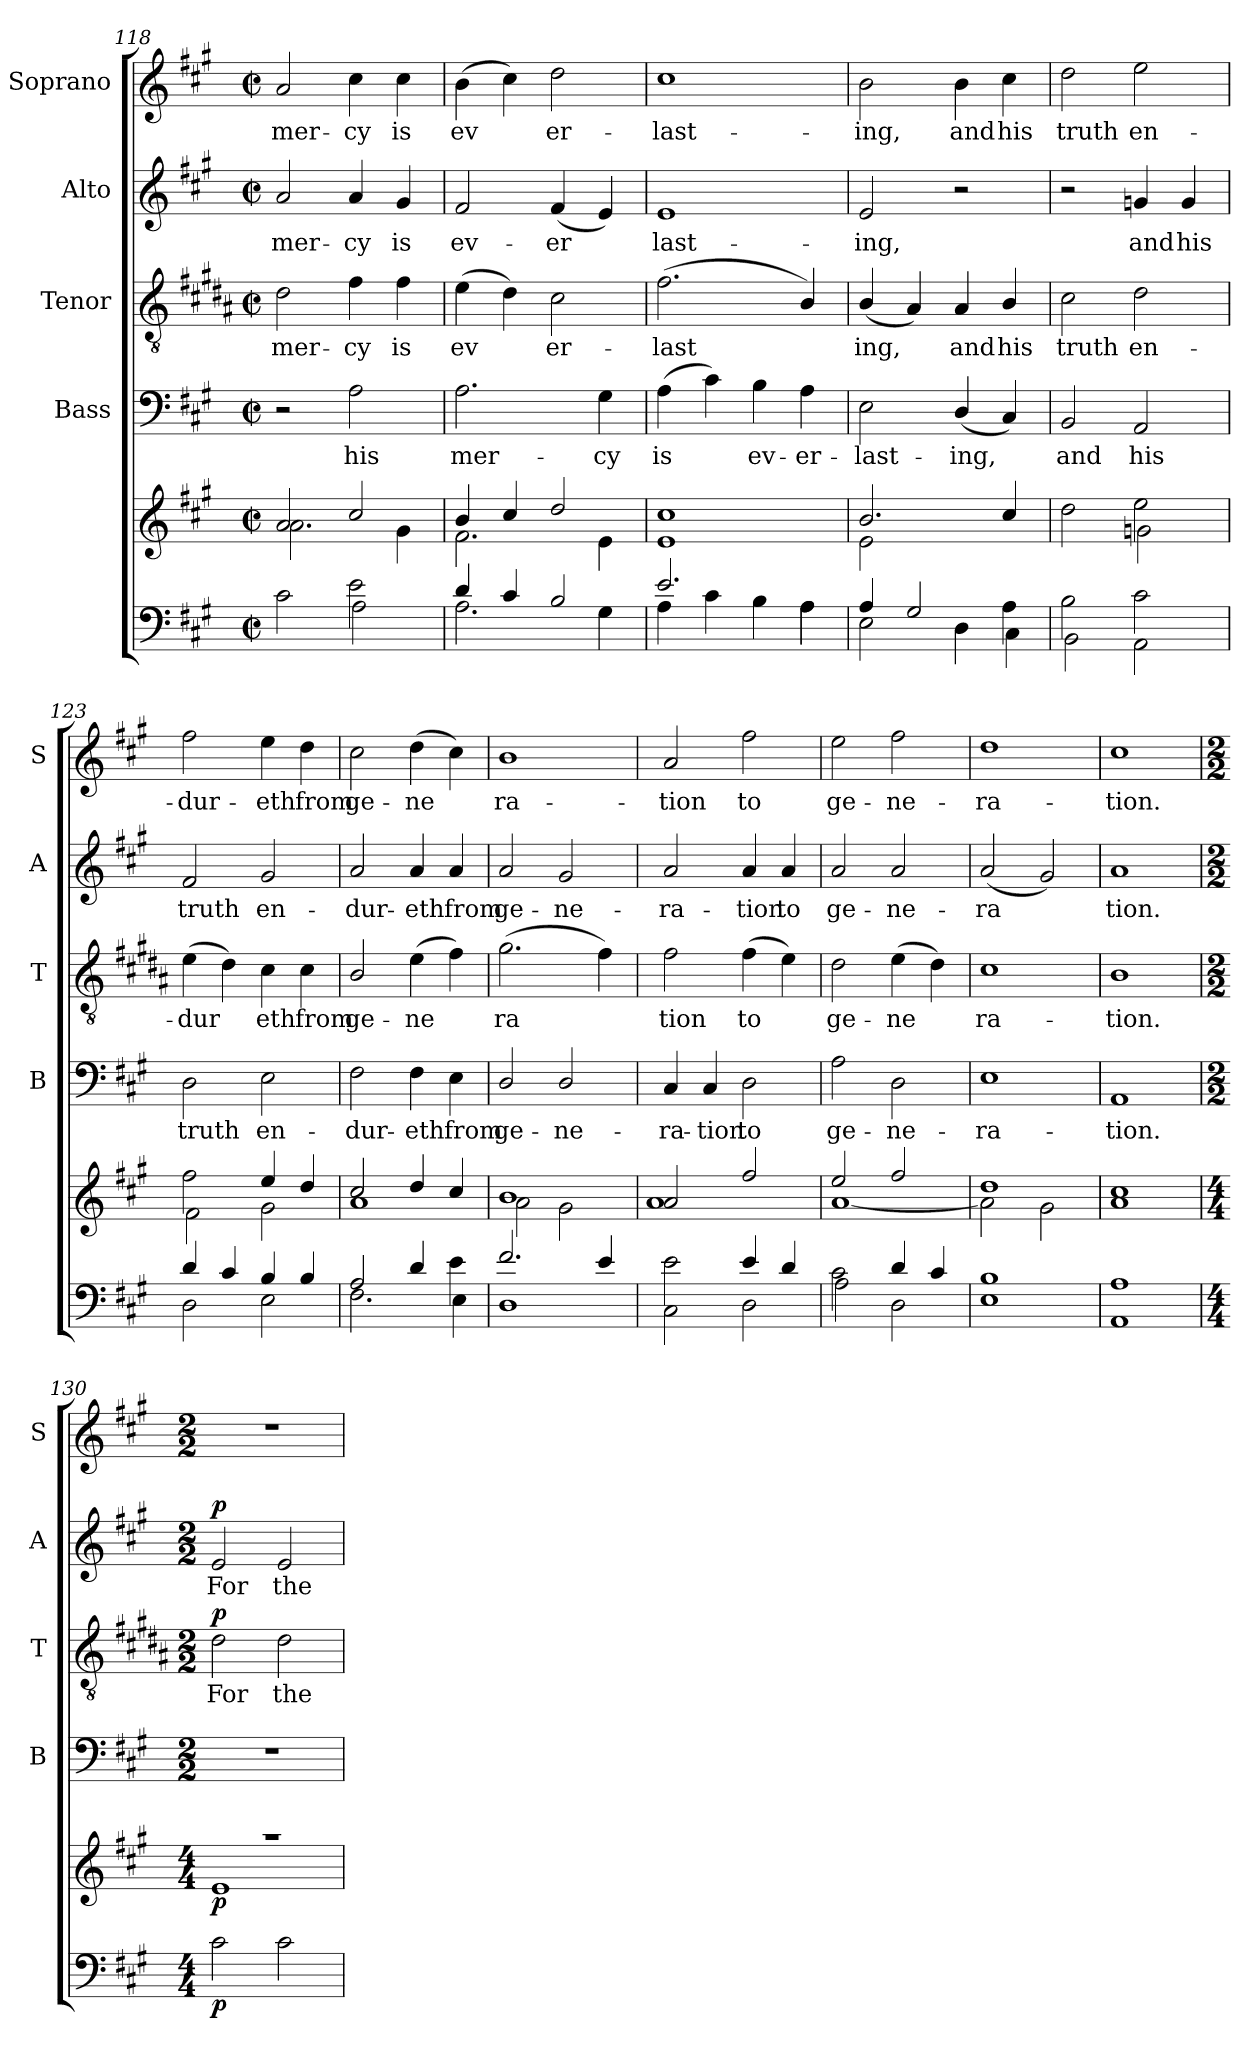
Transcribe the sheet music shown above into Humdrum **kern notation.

**kern	**dynam	**kern	**dynam	**kern	**text	**kern	**text	**dynam	**kern	**text	**dynam	**kern	**text
*part6	*part6	*part5	*part5	*part4	*part4	*part3	*part3	*part3	*part2	*part2	*part2	*part1	*part1
*staff6	*staff6	*staff5	*staff5	*staff4	*staff4	*staff3	*staff3	*staff3	*staff2	*staff2	*staff2	*staff1	*staff1
*	*	*	*	*I"Bass	*	*I"Tenor	*	*	*I"Alto	*	*	*I"Soprano	*
*	*	*	*	*I'B	*	*I'T	*	*	*I'A	*	*	*I'S	*
*clefF4	*	*clefG2	*	*clefF4	*	*clefGv2	*	*	*clefG2	*	*	*clefG2	*
*	*	*	*	*	*	*ITrd1c2	*	*	*	*	*	*	*
*k[f#c#g#]	*	*k[f#c#g#]	*	*k[f#c#g#]	*	*k[f#c#g#]	*	*	*k[f#c#g#]	*	*	*k[f#c#g#]	*
*A:	*	*A:	*	*A:	*	*A:	*	*	*A:	*	*	*A:	*
*M2/2	*	*M2/2	*	*M2/2	*	*M2/2	*	*	*M2/2	*	*	*M2/2	*
*met(c|)	*	*met(c|)	*	*met(c|)	*	*met(c|)	*	*	*met(c|)	*	*	*met(c|)	*
=118	=118	=118	=118	=118	=118	=118	=118	=118	=118	=118	=118	=118	=118
*^	*	*^	*	*	*	*	*	*	*	*	*	*	*
!	!	!	!	!	!	!	!	!	!LO:LY:b	!	!	!LO:LY:b	!	!	!LO:LY:b
2c#\	2ryy	.	2a/	2.a\	.	2r	.	2c#\	mer-	.	2a/	mer-	.	2a/	mer-
!	!	!	!	!	!	!	!LO:LY:b	!	!LO:LY:b	!	!	!LO:LY:b	!	!	!LO:LY:b
2e\	2A\	.	2cc#/	.	.	2A\	his	4e\	-cy	.	4a/	-cy	.	4cc#\	-cy
!	!	!	!	!	!	!	!	!	!LO:LY:b	!	!	!LO:LY:b	!	!	!LO:LY:b
.	.	.	.	4g#\	.	.	.	4e\	is	.	4g#/	is	.	4cc#\	is
=119	=119	=119	=119	=119	=119	=119	=119	=119	=119	=119	=119	=119	=119	=119	=119
!	!	!	!	!	!	!	!LO:LY:b	!	!LO:LY:b	!	!	!LO:LY:b	!	!	!LO:LY:b
4d/	2.A\	.	4b/	2.f#\	.	2.A\	mer-	(>4d\	ev­	.	2f#/	ev-	.	(>4b\	ev­
4c#/	.	.	4cc#/	.	.	.	.	4c#\)	.	.	.	.	.	4cc#\)	.
!	!	!	!	!	!	!	!	!	!LO:LY:b	!	!	!LO:LY:b	!	!	!LO:LY:b
2B/	.	.	2dd/	.	.	.	.	2B\	er-	.	(<4f#/	-er­	.	2dd\	er-
!	!	!	!	!	!	!	!LO:LY:b	!	!	!	!	!	!	!	!
.	4G#\	.	.	4e\	.	4G#\	-cy	.	.	.	4e/)	.	.	.	.
=120	=120	=120	=120	=120	=120	=120	=120	=120	=120	=120	=120	=120	=120	=120	=120
!	!	!	!	!	!	!	!LO:LY:b	!	!LO:LY:b	!	!	!LO:LY:b	!	!	!LO:LY:b
2.e/	4A\	.	1cc#	1e	.	(>4A\	is	(<2.e\	-last­	.	1e	last-	.	1cc#	-last-
.	4c#\	.	.	.	.	4c#\)	.	.	.	.	.	.	.	.	.
!	!	!	!	!	!	!	!LO:LY:b	!	!	!	!	!	!	!	!
.	4B\	.	.	.	.	4B\	ev-	.	.	.	.	.	.	.	.
!	!	!	!	!	!	!	!LO:LY:b	!	!	!	!	!	!	!	!
4A\	4A\	.	.	.	.	4A\	-er-	4A/)	.	.	.	.	.	.	.
!!LO:LB:g=z
=121	=121	=121	=121	=121	=121	=121	=121	=121	=121	=121	=121	=121	=121	=121	=121
!	!	!	!	!	!	!	!LO:LY:b	!	!LO:LY:b	!	!	!LO:LY:b	!	!	!LO:LY:b
4A/	2E\	.	2.b/	2e\	.	2E\	-last-	(<4A/	ing,	.	2e/	-ing,	.	2b\	-ing,
2G#/	.	.	.	.	.	.	.	4G#/)	.	.	.	.	.	.	.
!	!	!	!	!	!	!	!LO:LY:b	!	!LO:LY:b	!	!	!	!	!	!LO:LY:b
.	4D\	.	.	2ryy	.	(<4D/	-ing,	4G#/	and	.	2r	.	.	4b\	and
!	!	!	!	!	!	!	!	!	!LO:LY:b	!	!	!	!	!	!LO:LY:b
4A\	4C#\	.	4cc#/	.	.	4C#/)	.	4A/	his	.	.	.	.	4cc#\	his
=122	=122	=122	=122	=122	=122	=122	=122	=122	=122	=122	=122	=122	=122	=122	=122
!	!	!	!	!	!	!	!LO:LY:b	!	!LO:LY:b	!	!	!	!	!	!LO:LY:b
2B\	2BB\	.	2dd\	2ryy	.	2BB/	and	2B\	truth	.	2r	.	.	2dd\	truth
!	!	!	!	!	!	!	!LO:LY:b	!	!LO:LY:b	!	!	!LO:LY:b	!	!	!LO:LY:b
2c#\	2AA\	.	2ee\	2gn\	.	2AA/	his	2c#\	en-	.	4gn/	and	.	2ee\	en-
!	!	!	!	!	!	!	!	!	!	!	!	!LO:LY:b	!	!	!
.	.	.	.	.	.	.	.	.	.	.	4g/	his	.	.	.
=123	=123	=123	=123	=123	=123	=123	=123	=123	=123	=123	=123	=123	=123	=123	=123
!	!	!	!	!	!	!	!LO:LY:b	!	!LO:LY:b	!	!	!LO:LY:b	!	!	!LO:LY:b
4d/	2D\	.	2ff#\	2f#\	.	2D\	truth	(>4d\	-dur­	.	2f#/	truth	.	2ff#\	-dur-
4c#/	.	.	.	.	.	.	.	4c#\)	.	.	.	.	.	.	.
!	!	!	!	!	!	!	!LO:LY:b	!	!LO:LY:b	!	!	!LO:LY:b	!	!	!LO:LY:b
4B/	2E\	.	4ee/	2g#i\	.	2E\	en-	4B\	eth	.	2g#i/	en-	.	4ee\	-eth
!	!	!	!	!	!	!	!	!	!LO:LY:b	!	!	!	!	!	!LO:LY:b
4B/	.	.	4dd/	.	.	.	.	4B\	from	.	.	.	.	4dd\	from
=124	=124	=124	=124	=124	=124	=124	=124	=124	=124	=124	=124	=124	=124	=124	=124
!	!	!	!	!	!	!	!LO:LY:b	!	!LO:LY:b	!	!	!LO:LY:b	!	!	!LO:LY:b
2A/	2.F#\	.	2cc#/	1a	.	2F#\	-dur-	2A/	ge-	.	2a/	-dur-	.	2cc#\	ge-
!	!	!	!	!	!	!	!LO:LY:b	!	!LO:LY:b	!	!	!LO:LY:b	!	!	!LO:LY:b
4d/	.	.	4dd/	.	.	4F#\	-eth	(>4d\	-ne­	.	4a/	-eth	.	(>4dd\	-ne­
!	!	!	!	!	!	!	!LO:LY:b	!	!	!	!	!LO:LY:b	!	!	!
4e\	4E\	.	4cc#/	.	.	4E\	from	4e\)	.	.	4a/	from	.	4cc#\)	.
=125	=125	=125	=125	=125	=125	=125	=125	=125	=125	=125	=125	=125	=125	=125	=125
!	!	!	!	!	!	!	!LO:LY:b	!	!LO:LY:b	!	!	!LO:LY:b	!	!	!LO:LY:b
2.f#/	1D	.	1b	2a\	.	2D/	ge-	(>2.f#\	ra­	.	2a/	ge-	.	1b	ra-
!	!	!	!	!	!	!	!LO:LY:b	!	!	!	!	!LO:LY:b	!	!	!
.	.	.	.	2g#\	.	2D/	-ne-	.	.	.	2g#/	-ne-	.	.	.
4e/	.	.	.	.	.	.	.	4e\)	.	.	.	.	.	.	.
=126	=126	=126	=126	=126	=126	=126	=126	=126	=126	=126	=126	=126	=126	=126	=126
!	!	!	!	!	!	!	!LO:LY:b	!	!LO:LY:b	!	!	!LO:LY:b	!	!	!LO:LY:b
2e\	2C#\	.	2a/	1a	.	4C#/	-ra-	2e\	tion	.	2a/	-ra-	.	2a/	-tion
!	!	!	!	!	!	!	!LO:LY:b	!	!	!	!	!	!	!	!
.	.	.	.	.	.	4C#/	-tion	.	.	.	.	.	.	.	.
!	!	!	!	!	!	!	!LO:LY:b	!	!LO:LY:b	!	!	!LO:LY:b	!	!	!LO:LY:b
4e/	2D\	.	2ff#/	.	.	2D\	to	(>4e\	to	.	4a/	-tion	.	2ff#\	to
!	!	!	!	!	!	!	!	!	!	!	!	!LO:LY:b	!	!	!
4d/	.	.	.	.	.	.	.	4d\)	.	.	4a/	to	.	.	.
=127	=127	=127	=127	=127	=127	=127	=127	=127	=127	=127	=127	=127	=127	=127	=127
!	!	!	!	!	!	!	!LO:LY:b	!	!LO:LY:b	!	!	!LO:LY:b	!	!	!LO:LY:b
2c#\	2A\	.	2ee/	[1a	.	2A\	ge-	2c#\	ge-	.	2a/	ge-	.	2ee\	ge-
!	!	!	!	!	!	!	!LO:LY:b	!	!LO:LY:b	!	!	!LO:LY:b	!	!	!LO:LY:b
4d/	2D\	.	2ff#/	.	.	2D\	-ne-	(>4d\	-ne­	.	2a/	-ne-	.	2ff#\	-ne-
4c#/	.	.	.	.	.	.	.	4c#\)	.	.	.	.	.	.	.
=128	=128	=128	=128	=128	=128	=128	=128	=128	=128	=128	=128	=128	=128	=128	=128
!	!	!	!	!	!	!	!LO:LY:b	!	!LO:LY:b	!	!	!LO:LY:b	!	!	!LO:LY:b
1B	1E	.	1dd	2a\]	.	1E	-ra-	1B	ra-	.	(<2a/	-ra­	.	1dd	-ra-
.	.	.	.	2g#\	.	.	.	.	.	.	2g#/)	.	.	.	.
=129	=129	=129	=129	=129	=129	=129	=129	=129	=129	=129	=129	=129	=129	=129	=129
!	!	!	!	!	!	!	!LO:LY:b	!	!LO:LY:b	!	!	!LO:LY:b	!	!	!LO:LY:b
1A	1AA	.	1cc#	1a	.	1AA	-tion.	1A	-tion.	.	1a	tion.	.	1cc#	-tion.
*v	*v	*	*	*	*	*	*	*	*	*	*	*	*	*	*
!!LO:PB:g=z
=130	=130	=130	=130	=130	=130	=130	=130	=130	=130	=130	=130	=130	=130	=130
*M4/4	*	*M4/4	*	*	*M2/2	*	*M2/2	*	*	*M2/2	*	*	*M2/2	*
*^	*	*	*	*	*	*	*	*	*	*	*	*	*	*
!	!	!LO:DY:b	!	!	!LO:DY:b	!	!	!	!LO:LY:b	!LO:DY:b	!	!LO:LY:b	!LO:DY:b	!	!
*v	*v	*	*	*	*	*	*	*	*	*	*	*	*	*	*
2c#\	p	1raa	1e	p	1r	.	2c#\	For	p	2e/	For	p	1r	.
!	!	!	!	!	!	!	!	!LO:LY:b	!	!	!LO:LY:b	!	!	!
2c#\	.	.	.	.	.	.	2c#\	the	.	2e/	the	.	.	.
*	*	*v	*v	*	*	*	*	*	*	*	*	*	*	*
=	=	=	=	=	=	=	=	=	=	=	=	=	=
*-	*-	*-	*-	*-	*-	*-	*-	*-	*-	*-	*-	*-	*-
